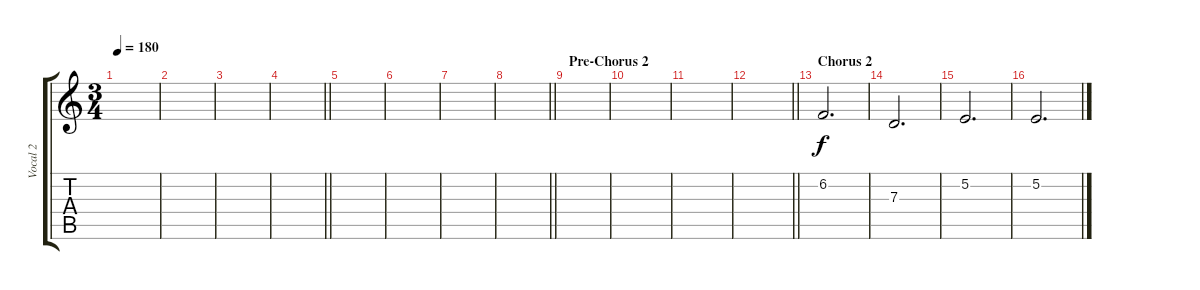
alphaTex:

\track ("Vocal 2" "Vocal 2") {instrument violin}
\staff {score tabs}
\tuning (E4 B3 G3 D3 A2 E2) {hide}
\ts (3 4)
\tempo 180
\clef g2
\ks c
|
|
|
\barLineRight lightlight
|
|
|
|
\barLineRight lightlight
|
\section ("" "Pre-Chorus 2")
|
|
|
\barLineRight lightlight
|
\section ("" "Chorus 2")
6.2.2{d} |
7.3.2{d} |
5.2.2{d} |
5.2.2{d}
